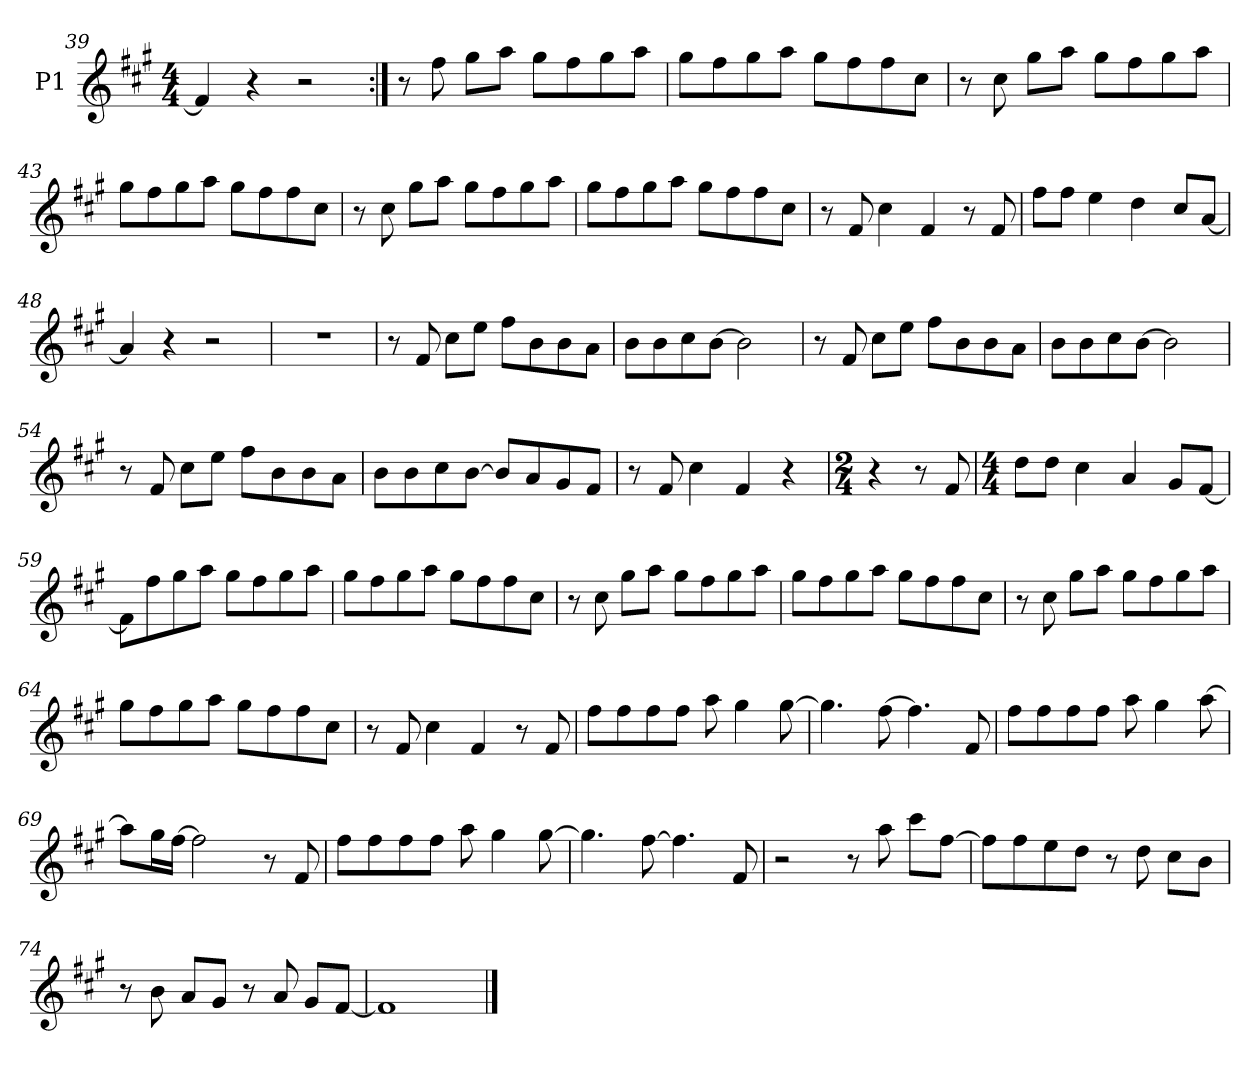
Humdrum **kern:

**kern
*part1
*staff1
*I"P1
*clefG2
*k[f#c#g#]
*A:
*M4/4
=39
4f#/]
4r
2r
=40:|!
8r
8ff#\
8gg#\L
8aa\J
8gg#\L
8ff#\
8gg#\
8aa\J
=41
8gg#\L
8ff#\
8gg#\
8aa\J
8gg#\L
8ff#\
8ff#\
8cc#\J
=42
8r
8cc#\
8gg#\L
8aa\J
8gg#\L
8ff#\
8gg#\
8aa\J
!!LO:PB:g=z
=43
8gg#\L
8ff#\
8gg#\
8aa\J
8gg#\L
8ff#\
8ff#\
8cc#\J
=44
8r
8cc#\
8gg#\L
8aa\J
8gg#\L
8ff#\
8gg#\
8aa\J
=45
8gg#\L
8ff#\
8gg#\
8aa\J
8gg#\L
8ff#\
8ff#\
8cc#\J
=46
8r
8f#/
4cc#\
4f#/
8r
8f#/
!!LO:LB:g=z
=47
8ff#\L
8ff#\J
4ee\
4dd\
8cc#/L
[<8a/J
=48
4a/]
4r
2r
=49
1r
=50
8r
8f#/
8cc#\L
8ee\J
8ff#\L
8b\
8b\
8a\J
=51
8b\L
8b\
8cc#\
[>8b\J
2b\]
!!LO:LB:g=z
=52
8r
8f#/
8cc#\L
8ee\J
8ff#\L
8b\
8b\
8a\J
=53
8b\L
8b\
8cc#\
[>8b\J
2b\]
=54
8r
8f#/
8cc#\L
8ee\J
8ff#\L
8b\
8b\
8a\J
=55
8b\L
8b\
8cc#\
[>8b\J
8b/L]
8a/
8g#/
8f#/J
=56
8r
8f#/
4cc#\
4f#/
4r
!!LO:LB:g=z
=57
*M2/4
4r
8r
8f#/
=58
*M4/4
8dd\L
8dd\J
4cc#\
4a/
8g#/L
[<8f#/J
=59
8f#\L]
8ff#\
8gg#\
8aa\J
8gg#\L
8ff#\
8gg#\
8aa\J
=60
8gg#\L
8ff#\
8gg#\
8aa\J
8gg#\L
8ff#\
8ff#\
8cc#\J
=61
8r
8cc#\
8gg#\L
8aa\J
8gg#\L
8ff#\
8gg#\
8aa\J
!!LO:LB:g=z
=62
8gg#\L
8ff#\
8gg#\
8aa\J
8gg#\L
8ff#\
8ff#\
8cc#\J
=63
8r
8cc#\
8gg#\L
8aa\J
8gg#\L
8ff#\
8gg#\
8aa\J
=64
8gg#\L
8ff#\
8gg#\
8aa\J
8gg#\L
8ff#\
8ff#\
8cc#\J
=65
8r
8f#/
4cc#\
4f#/
8r
8f#/
!!LO:LB:g=z
=66
8ff#\L
8ff#\
8ff#\
8ff#\J
8aa\
4gg#\
[>8gg#\
=67
4.gg#\]
[>8ff#\
4.ff#\]
8f#/
=68
8ff#\L
8ff#\
8ff#\
8ff#\J
8aa\
4gg#\
[>8aa\
=69
8aa\L]
16gg#\L
[>16ff#\JJ
2ff#\]
8r
8f#/
!!LO:LB:g=z
=70
8ff#\L
8ff#\
8ff#\
8ff#\J
8aa\
4gg#\
[>8gg#\
=71
4.gg#\]
[>8ff#\
4.ff#\]
8f#/
=72
2r
8r
8aa\
8ccc#\L
[>8ff#\J
=73
8ff#\L]
8ff#\
8ee\
8dd\J
8r
8dd\
8cc#\L
8b\J
=74
8r
8b\
8a/L
8g#/J
8r
8a/
8g#/L
[<8f#/J
!!LO:LB:g=z
=75
1f#]
==
*-
